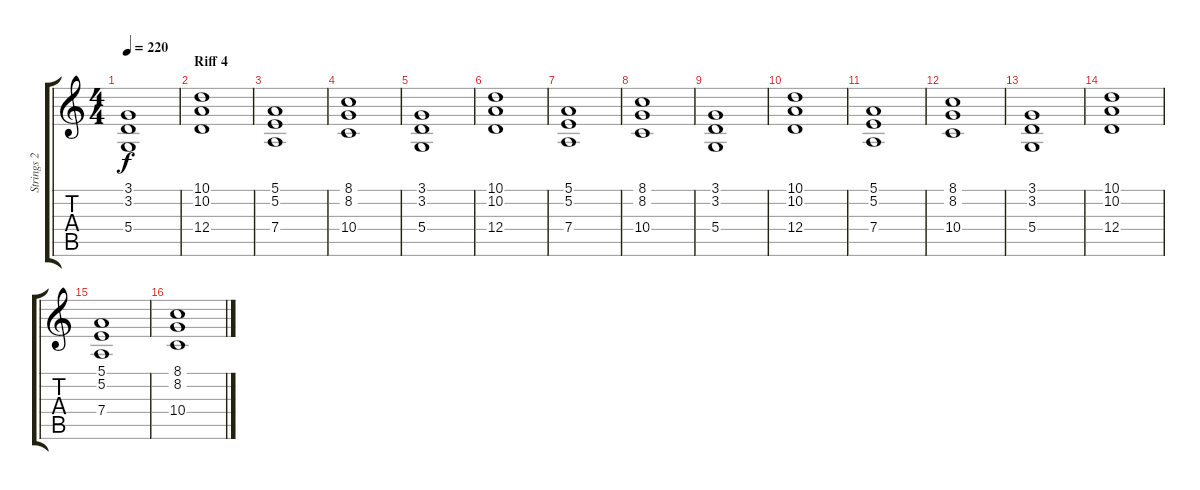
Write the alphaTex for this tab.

\track ("Strings 2" "Strings 2") {instrument stringensemble2}
\staff {score tabs}
\tuning (E4 B3 G3 D3 A2 E2) {hide}
\ts (4 4)
\tempo 220
\clef g2
\ks c
(3.1 3.2 5.4).1{dy f} |
\section ("" "Riff 4")
(10.1 10.2 12.4).1 |
(5.1 5.2 7.4).1 |
(8.1 8.2 10.4).1 |
(3.1 3.2 5.4).1 |
(10.1 10.2 12.4).1 |
(5.1 5.2 7.4).1 |
(8.1 8.2 10.4).1 |
(3.1 3.2 5.4).1 |
(10.1 10.2 12.4).1 |
(5.1 5.2 7.4).1 |
(8.1 8.2 10.4).1 |
(3.1 3.2 5.4).1 |
(10.1 10.2 12.4).1 |
(5.1 5.2 7.4).1 |
(8.1 8.2 10.4).1
